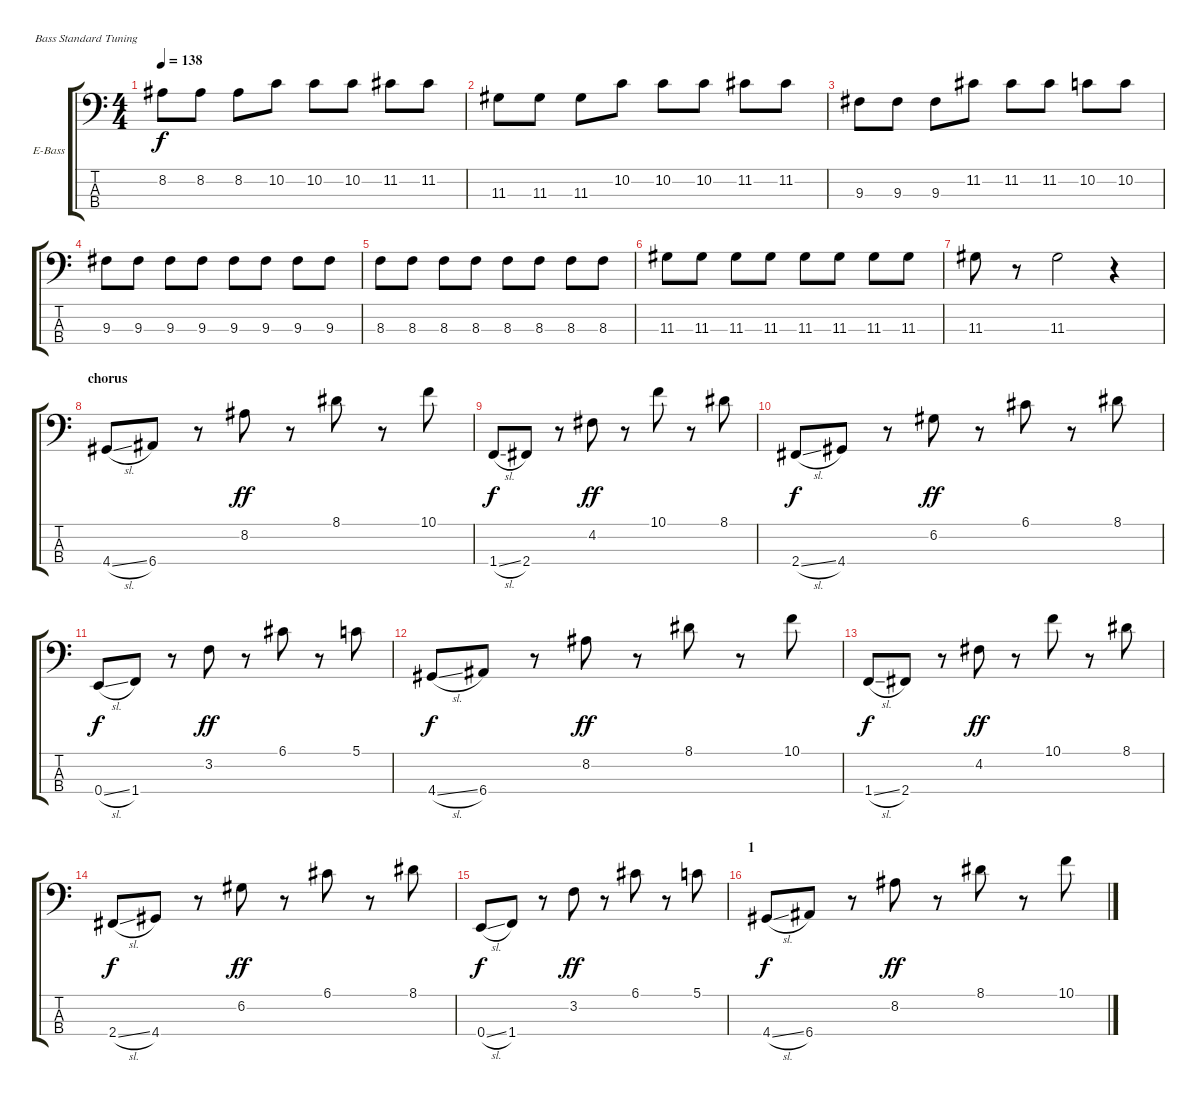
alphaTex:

\bracketExtendMode groupsimilarinstruments
\firstSystemTrackNameOrientation horizontal
\otherSystemsTrackNameOrientation horizontal
\track ("Bass" "E-Bass") {instrument electricbassfinger}
\staff {score tabs}
\tuning (G2 D2 A1 E1)
\ts (4 4)
\tempo 138
\clef f4
\ks c
8.2.8{dy f} 8.2.8 8.2.8 10.2.8 10.2.8 10.2.8 11.2.8 11.2.8 |
11.3.8 11.3.8 11.3.8 10.2.8 10.2.8 10.2.8 11.2.8 11.2.8 |
9.3.8 9.3.8 9.3.8 11.2.8 11.2.8 11.2.8 10.2.8 10.2.8 |
9.3.8 9.3.8 9.3.8 9.3.8 9.3.8 9.3.8 9.3.8 9.3.8 |
8.3.8 8.3.8 8.3.8 8.3.8 8.3.8 8.3.8 8.3.8 8.3.8 |
11.3.8 11.3.8 11.3.8 11.3.8 11.3.8 11.3.8 11.3.8 11.3.8 |
11.3.8 r.8 11.3.2 r.4 |
\section ("" "chorus")
4.4{sl}.8 6.4.8 r.8 8.2.8{dy ff} r.8 8.1.8 r.8 10.1.8 |
1.4{sl}.8{dy f} 2.4.8 r.8 4.2.8{dy ff} r.8 10.1.8 r.8 8.1.8 |
2.4{sl}.8{dy f} 4.4.8 r.8 6.2.8{dy ff} r.8 6.1.8 r.8 8.1.8 |
0.4{sl}.8{dy f} 1.4.8 r.8 3.2.8{dy ff} r.8 6.1.8 r.8 5.1.8 |
4.4{sl}.8{dy f} 6.4.8 r.8 8.2.8{dy ff} r.8 8.1.8 r.8 10.1.8 |
1.4{sl}.8{dy f} 2.4.8 r.8 4.2.8{dy ff} r.8 10.1.8 r.8 8.1.8 |
2.4{sl}.8{dy f} 4.4.8 r.8 6.2.8{dy ff} r.8 6.1.8 r.8 8.1.8 |
0.4{sl}.8{dy f} 1.4.8 r.8 3.2.8{dy ff} r.8 6.1.8 r.8 5.1.8 |
\section ("" "1")
4.4{sl}.8{dy f} 6.4.8 r.8 8.2.8{dy ff} r.8 8.1.8 r.8 10.1.8
